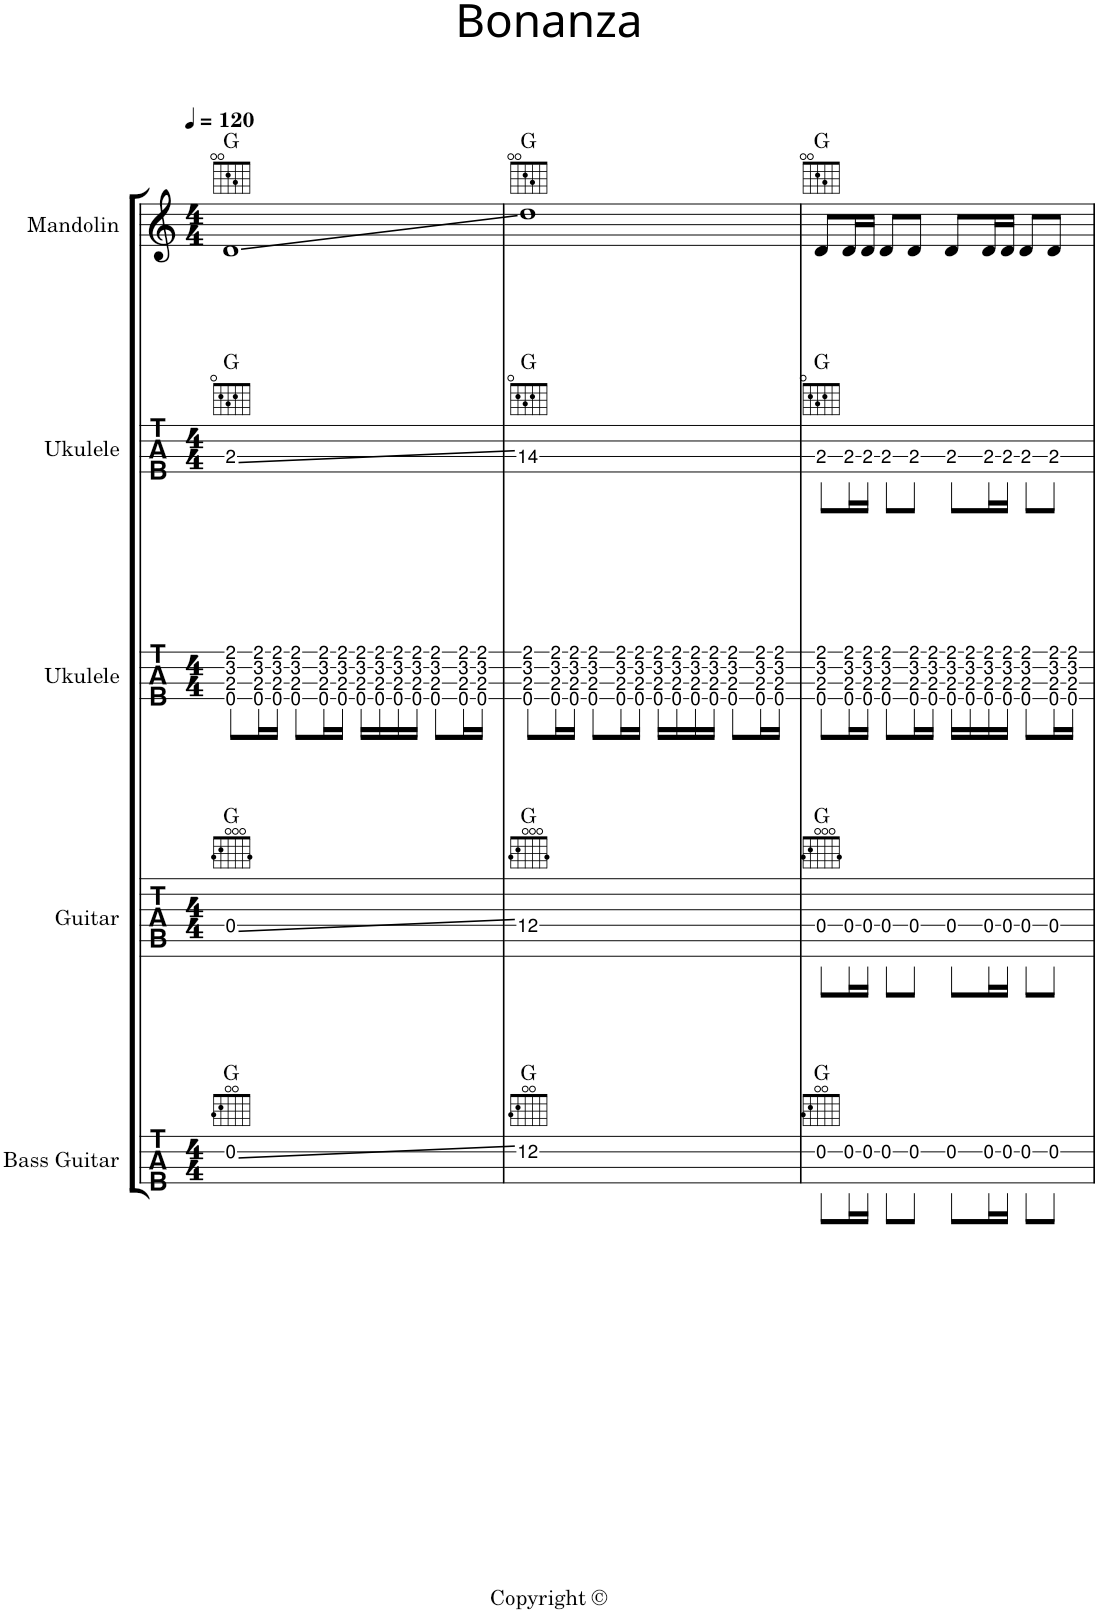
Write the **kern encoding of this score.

**kern	**harte	**kern	**harte	**kern	**kern	**harte	**kern	**harte
*part5	*part5	*part4	*part4	*part3	*part2	*part2	*part1	*part1
*staff5	*	*staff4	*	*staff3	*staff2	*	*staff1	*
*I"Bass Guitar	*	*I"Guitar	*	*I"Ukulele	*I"Ukulele	*	*I"Mandolin	*
*stria4	*	*stria6	*	*stria4	*stria4	*	*	*
*	*	*	*	*	*	*	*clefG2	*
*k[]	*	*k[]	*	*k[]	*k[]	*	*k[]	*
*M4/4	*	*M4/4	*	*M4/4	*M4/4	*	*M4/4	*
*MM120	*	*MM120	*	*MM120	*MM120	*	*MM120	*
=1	=1	=1	=1	=1	=1	=1	=1	=1
1DD	G:maj	1D	G:maj	8G\ 8d\ 8g\ 8b\L	1d	G:maj	1d	G:maj
.	.	.	.	16G\ 16d\ 16g\ 16b\L	.	.	.	.
.	.	.	.	16G\ 16d\ 16g\ 16b\JJ	.	.	.	.
.	.	.	.	8G\ 8d\ 8g\ 8b\L	.	.	.	.
.	.	.	.	16G\ 16d\ 16g\ 16b\L	.	.	.	.
.	.	.	.	16G\ 16d\ 16g\ 16b\JJ	.	.	.	.
.	.	.	.	16G\ 16d\ 16g\ 16b\LL	.	.	.	.
.	.	.	.	16G\ 16d\ 16g\ 16b\	.	.	.	.
.	.	.	.	16G\ 16d\ 16g\ 16b\	.	.	.	.
.	.	.	.	16G\ 16d\ 16g\ 16b\JJ	.	.	.	.
.	.	.	.	8G\ 8d\ 8g\ 8b\L	.	.	.	.
.	.	.	.	16G\ 16d\ 16g\ 16b\L	.	.	.	.
.	.	.	.	16G\ 16d\ 16g\ 16b\JJ	.	.	.	.
=2	=2	=2	=2	=2	=2	=2	=2	=2
1D	G:maj	1d	G:maj	8G\ 8d\ 8g\ 8b\L	1dd	G:maj	1dd	G:maj
.	.	.	.	16G\ 16d\ 16g\ 16b\L	.	.	.	.
.	.	.	.	16G\ 16d\ 16g\ 16b\JJ	.	.	.	.
.	.	.	.	8G\ 8d\ 8g\ 8b\L	.	.	.	.
.	.	.	.	16G\ 16d\ 16g\ 16b\L	.	.	.	.
.	.	.	.	16G\ 16d\ 16g\ 16b\JJ	.	.	.	.
.	.	.	.	16G\ 16d\ 16g\ 16b\LL	.	.	.	.
.	.	.	.	16G\ 16d\ 16g\ 16b\	.	.	.	.
.	.	.	.	16G\ 16d\ 16g\ 16b\	.	.	.	.
.	.	.	.	16G\ 16d\ 16g\ 16b\JJ	.	.	.	.
.	.	.	.	8G\ 8d\ 8g\ 8b\L	.	.	.	.
.	.	.	.	16G\ 16d\ 16g\ 16b\L	.	.	.	.
.	.	.	.	16G\ 16d\ 16g\ 16b\JJ	.	.	.	.
=3	=3	=3	=3	=3	=3	=3	=3	=3
8DD\L	G:maj	8D\L	G:maj	8G\ 8d\ 8g\ 8b\L	8d\L	G:maj	8d/L	G:maj
16DD\L	.	16D\L	.	16G\ 16d\ 16g\ 16b\L	16d\L	.	16d/L	.
16DD\JJ	.	16D\JJ	.	16G\ 16d\ 16g\ 16b\JJ	16d\JJ	.	16d/JJ	.
8DD\L	.	8D\L	.	8G\ 8d\ 8g\ 8b\L	8d\L	.	8d/L	.
8DD\J	.	8D\J	.	16G\ 16d\ 16g\ 16b\L	8d\J	.	8d/J	.
.	.	.	.	16G\ 16d\ 16g\ 16b\JJ	.	.	.	.
8DD\L	.	8D\L	.	16G\ 16d\ 16g\ 16b\LL	8d\L	.	8d/L	.
.	.	.	.	16G\ 16d\ 16g\ 16b\	.	.	.	.
16DD\L	.	16D\L	.	16G\ 16d\ 16g\ 16b\	16d\L	.	16d/L	.
16DD\JJ	.	16D\JJ	.	16G\ 16d\ 16g\ 16b\JJ	16d\JJ	.	16d/JJ	.
8DD\L	.	8D\L	.	8G\ 8d\ 8g\ 8b\L	8d\L	.	8d/L	.
8DD\J	.	8D\J	.	16G\ 16d\ 16g\ 16b\L	8d\J	.	8d/J	.
.	.	.	.	16G\ 16d\ 16g\ 16b\JJ	.	.	.	.
=	=	=	=	=	=	=	=	=
*-	*-	*-	*-	*-	*-	*-	*-	*-
